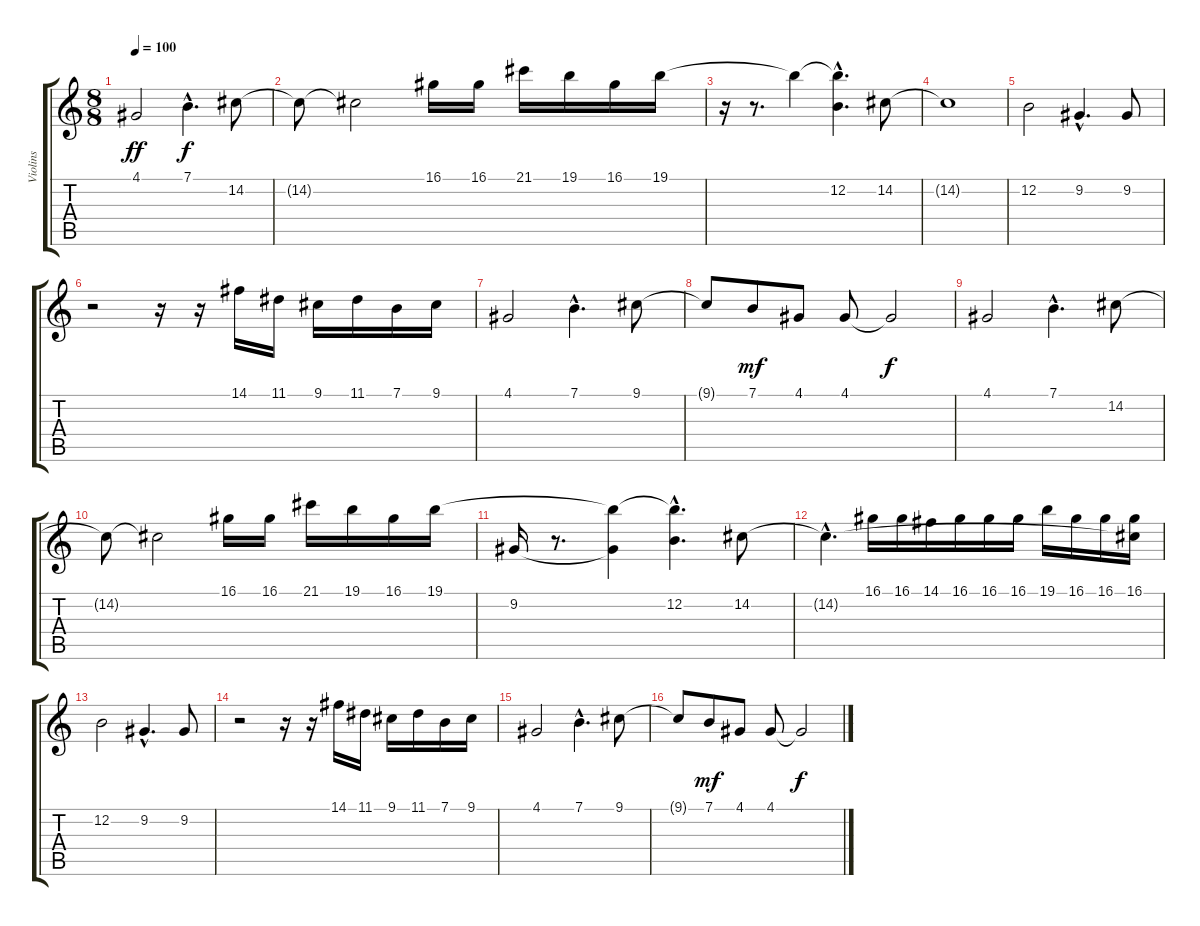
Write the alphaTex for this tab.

\track ("Violins" "Violins") {instrument tremolostrings}
\staff {score tabs}
\tuning (E4 B3 G3 D3 A2 E2) {hide}
\ts (8 8)
\tempo 100
\clef g2
\ks c
4.1.2{dy ff} 7.1{hac}.4{d dy f} 14.2.8{volume 9} |
14.2{t}.8 14.2{t}.2 16.1.16{volume 13} 16.1.16 21.1.16 19.1.16 16.1.16 19.1.16 |
r.16 r.8{d} 19.1{t}.4 (19.1{hac t} 12.2{hac}).4{d} 14.2.8{volume 9} |
14.2{t}.1 |
12.2.2{volume 13} 9.2{hac}.4{d} 9.2.8 |
r.2 r.16 r.16 14.1.16 11.1.16 9.1.16 11.1.16 7.1.16 9.1.16 |
4.1.2 7.1{hac}.4{d} 9.1.8 |
9.1{t}.8 7.1.8{dy mf} 4.1.8 4.1.8 4.1{t}.2{dy f} |
4.1.2 7.1{hac}.4{d} 14.2.8{volume 9} |
14.2{t}.8 14.2{t}.2 16.1.16{volume 13} 16.1.16 21.1.16 19.1.16 16.1.16 19.1.16 |
9.2.16 r.8{d} (19.1{t} 9.2{t}).4 (19.1{hac t} 12.2{hac}).4{d} 14.2.8{volume 9} |
14.2{hac t}.4{d} 16.1.16{volume 13} 16.1.16 14.1.16 16.1.16 16.1.16 16.1.16 19.1.16 16.1.16 16.1.16 (16.1 14.2{t}).16 |
12.2.2 9.2{hac}.4{d} 9.2.8 |
r.2 r.16 r.16 14.1.16 11.1.16 9.1.16 11.1.16 7.1.16 9.1.16 |
4.1.2 7.1{hac}.4{d} 9.1.8 |
9.1{t}.8 7.1.8{dy mf} 4.1.8 4.1.8 4.1{t}.2{dy f}
